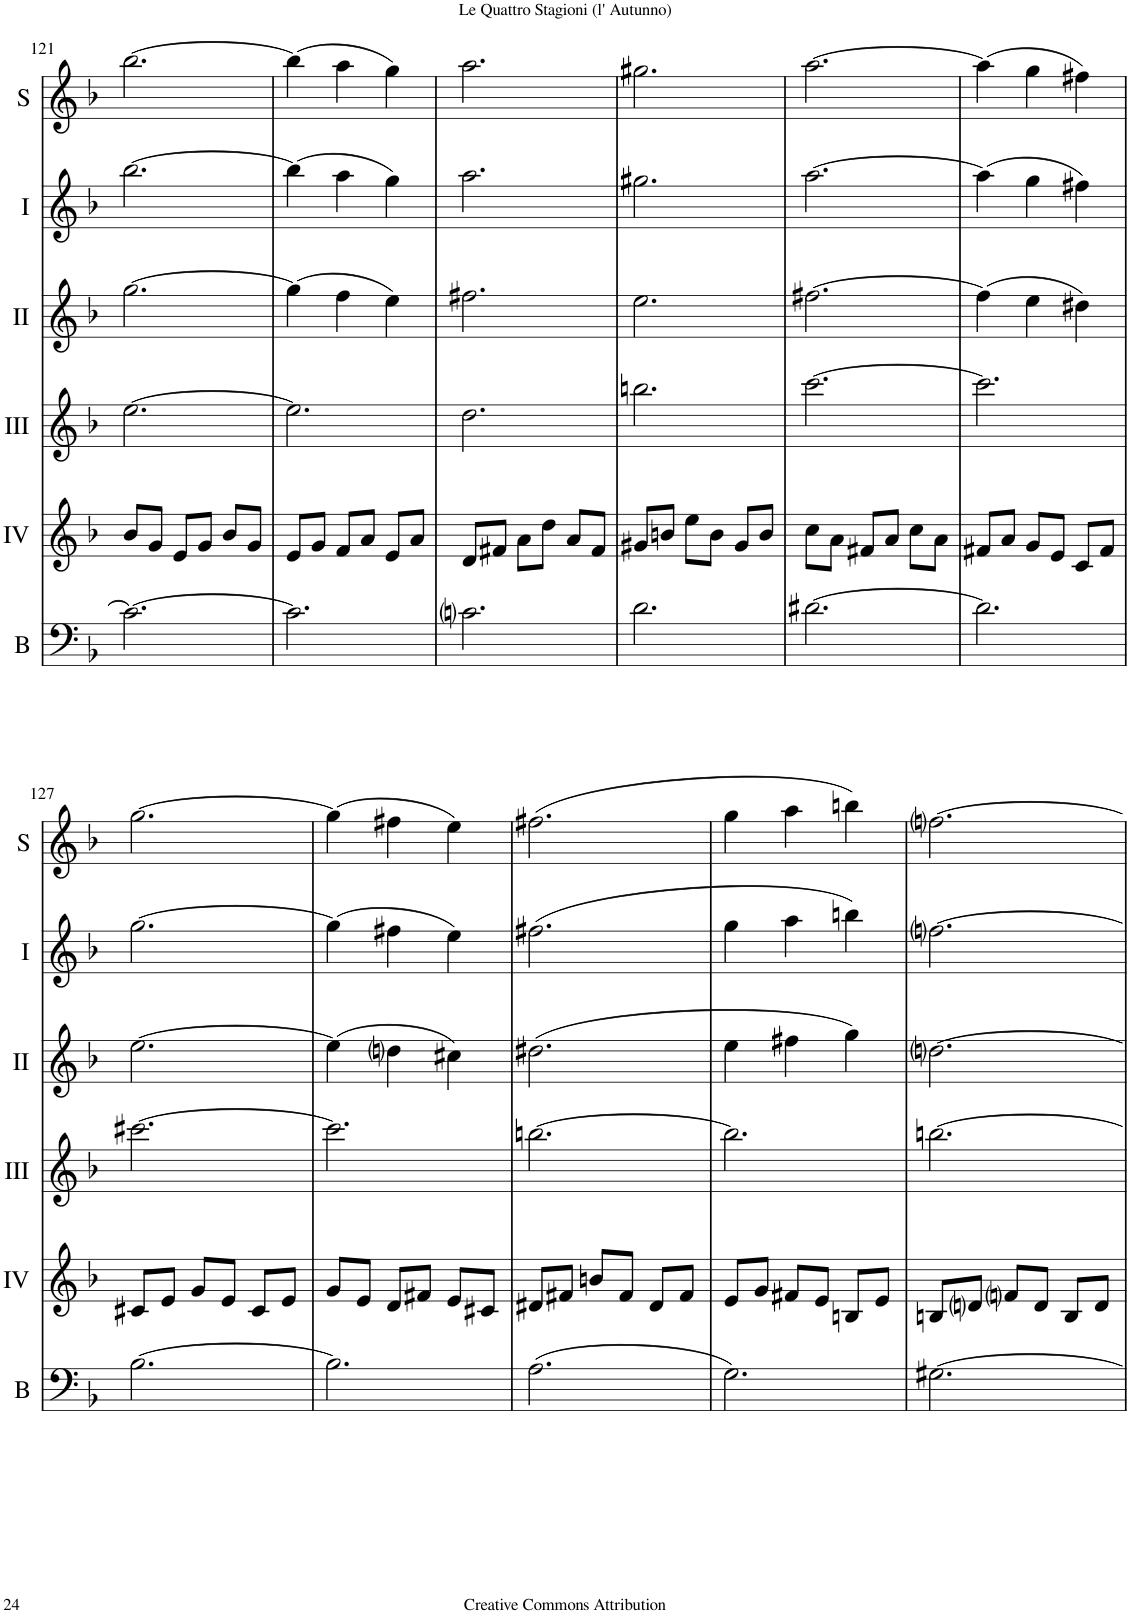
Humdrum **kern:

**kern	**kern	**kern	**kern	**kern	**kern
*part6	*part5	*part4	*part3	*part2	*part1
*staff6	*staff5	*staff4	*staff3	*staff2	*staff1
*I"Bass	*I"Acc. 4	*I"Acc. 3	*I"Acc. 2	*I"Acc. 1	*I"Acc. Solo
*I'B	*	*	*	*	*I'S
!!LO:PB:g=z
*clefF4	*clefG2	*clefG2	*clefG2	*clefG2	*clefG2
*Trd7c12	*	*Trd7c12	*	*	*
*k[b-]	*k[b-]	*k[b-]	*k[b-]	*k[b-]	*k[b-]
*M3/4	*M3/4	*M3/4	*M3/4	*M3/4	*M3/4
=121	=121	=121	=121	=121	=121
2.c#\_	8b-/L	[2.ee\	[2.gg\	[2.bb-\	[2.bb-\
.	8g/J	.	.	.	.
.	8e/L	.	.	.	.
.	8g/J	.	.	.	.
.	8b-/L	.	.	.	.
.	8g/J	.	.	.	.
=122	=122	=122	=122	=122	=122
2.c#\]	8e/L	2.ee\]	(4gg\]	(4bb-\]	(4bb-\]
.	8g/J	.	.	.	.
.	8f/L	.	4ff\	4aa\	4aa\
.	8a/J	.	.	.	.
.	8e/L	.	4ee\)	4gg\)	4gg\)
.	8a/J	.	.	.	.
=123	=123	=123	=123	=123	=123
2.cni\	8d/L	2.dd\	2.ff#X\	2.aa\	2.aa\
.	8f#X/J	.	.	.	.
.	8a\L	.	.	.	.
.	8dd\J	.	.	.	.
.	8a/L	.	.	.	.
.	8f#/J	.	.	.	.
=124	=124	=124	=124	=124	=124
2.d\	8g#X/L	2.bbn\	2.ee\	2.gg#X\	2.gg#X\
.	8bn/J	.	.	.	.
.	8ee\L	.	.	.	.
.	8b\J	.	.	.	.
.	8g#/L	.	.	.	.
.	8b/J	.	.	.	.
=125	=125	=125	=125	=125	=125
[2.d#X\	8cc\L	[2.ccc\	[2.ff#X\	[2.aa\	[2.aa\
.	8a\J	.	.	.	.
.	8f#X/L	.	.	.	.
.	8a/J	.	.	.	.
.	8cc\L	.	.	.	.
.	8a\J	.	.	.	.
=126	=126	=126	=126	=126	=126
2.d#\]	8f#X/L	2.ccc\]	(4ff#\]	(4aa\]	(4aa\]
.	8a/J	.	.	.	.
.	8g/L	.	4ee\	4gg\	4gg\
.	8e/J	.	.	.	.
.	8c/L	.	4dd#X\)	4ff#X\)	4ff#X\)
.	8f#/J	.	.	.	.
!!LO:LB:g=z
=127	=127	=127	=127	=127	=127
[2.B-\	8c#X/L	[2.ccc#X\	[2.ee\	[2.gg\	[2.gg\
.	8e/J	.	.	.	.
.	8g/L	.	.	.	.
.	8e/J	.	.	.	.
.	8c#/L	.	.	.	.
.	8e/J	.	.	.	.
=128	=128	=128	=128	=128	=128
2.B-\]	8g/L	2.ccc#\]	(4ee\]	(4gg\]	(4gg\]
.	8e/J	.	.	.	.
.	8d/L	.	4ddni\	4ff#X\	4ff#X\
.	8f#X/J	.	.	.	.
.	8e/L	.	4cc#X\)	4ee\)	4ee\)
.	8c#X/J	.	.	.	.
=129	=129	=129	=129	=129	=129
(2.A\	8d#X/L	[2.bbn\	(2.dd#X\	(2.ff#X\	(2.ff#X\
.	8f#X/J	.	.	.	.
.	8bn/L	.	.	.	.
.	8f#/J	.	.	.	.
.	8d#/L	.	.	.	.
.	8f#/J	.	.	.	.
=130	=130	=130	=130	=130	=130
2.G\)	8e/L	2.bb\]	4ee\	4gg\	4gg\
.	8g/J	.	.	.	.
.	8f#X/L	.	4ff#X\	4aa\	4aa\
.	8e/J	.	.	.	.
.	8Bn/L	.	4gg\)	4bbn\)	4bbn\)
.	8e/J	.	.	.	.
=131	=131	=131	=131	=131	=131
[2.G#X\	8Bn/L	[2.bbn\	[2.ddni\	[2.ffni\	[2.ffni\
.	8dni/J	.	.	.	.
.	8fni/L	.	.	.	.
.	8d/J	.	.	.	.
.	8B/L	.	.	.	.
.	8d/J	.	.	.	.
=	=	=	=	=	=
*-	*-	*-	*-	*-	*-
